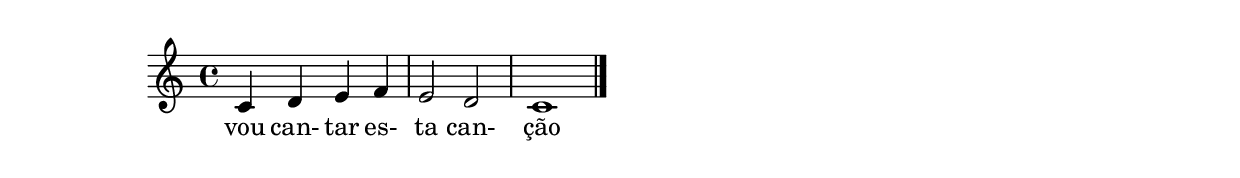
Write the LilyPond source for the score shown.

\version "2.10.33"

\relative c' {
  c4 d e f
  e2 d
  c1
  \bar "|."
}
\addlyrics { 
  vou can- tar es- ta can- ção 
}
